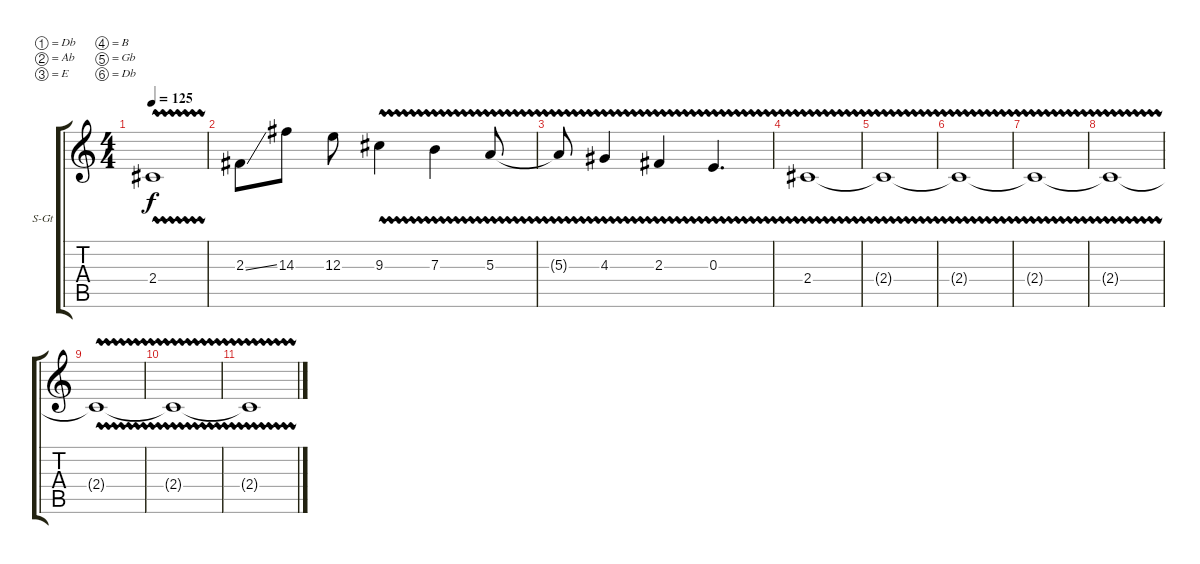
\bracketExtendMode groupsimilarinstruments
\firstSystemTrackNameOrientation horizontal
\otherSystemsTrackNameOrientation horizontal
\track ("FX" "S-Gt") {instrument lead1square}
\staff {score tabs}
\tuning (Db4 Ab3 E3 B2 Gb2 Db2)
\displaytranspose 12
\ts (4 4)
\tempo 125
\clef g2
\ks c
2.4{vw t}.1{dy f} |
2.3{ss}.8 14.3.8 12.3.8 9.3{vw}.4 7.3{vw}.4 5.3{vw}.8 |
5.3{vw t}.8 4.3{vw}.4 2.3{vw}.4 0.3{vw}.4{d} |
2.4{vw}.1 |
2.4{vw t}.1 |
2.4{vw t}.1 |
2.4{vw t}.1 |
2.4{vw t}.1 |
2.4{vw t}.1 |
2.4{vw t}.1 |
2.4{vw t}.1
